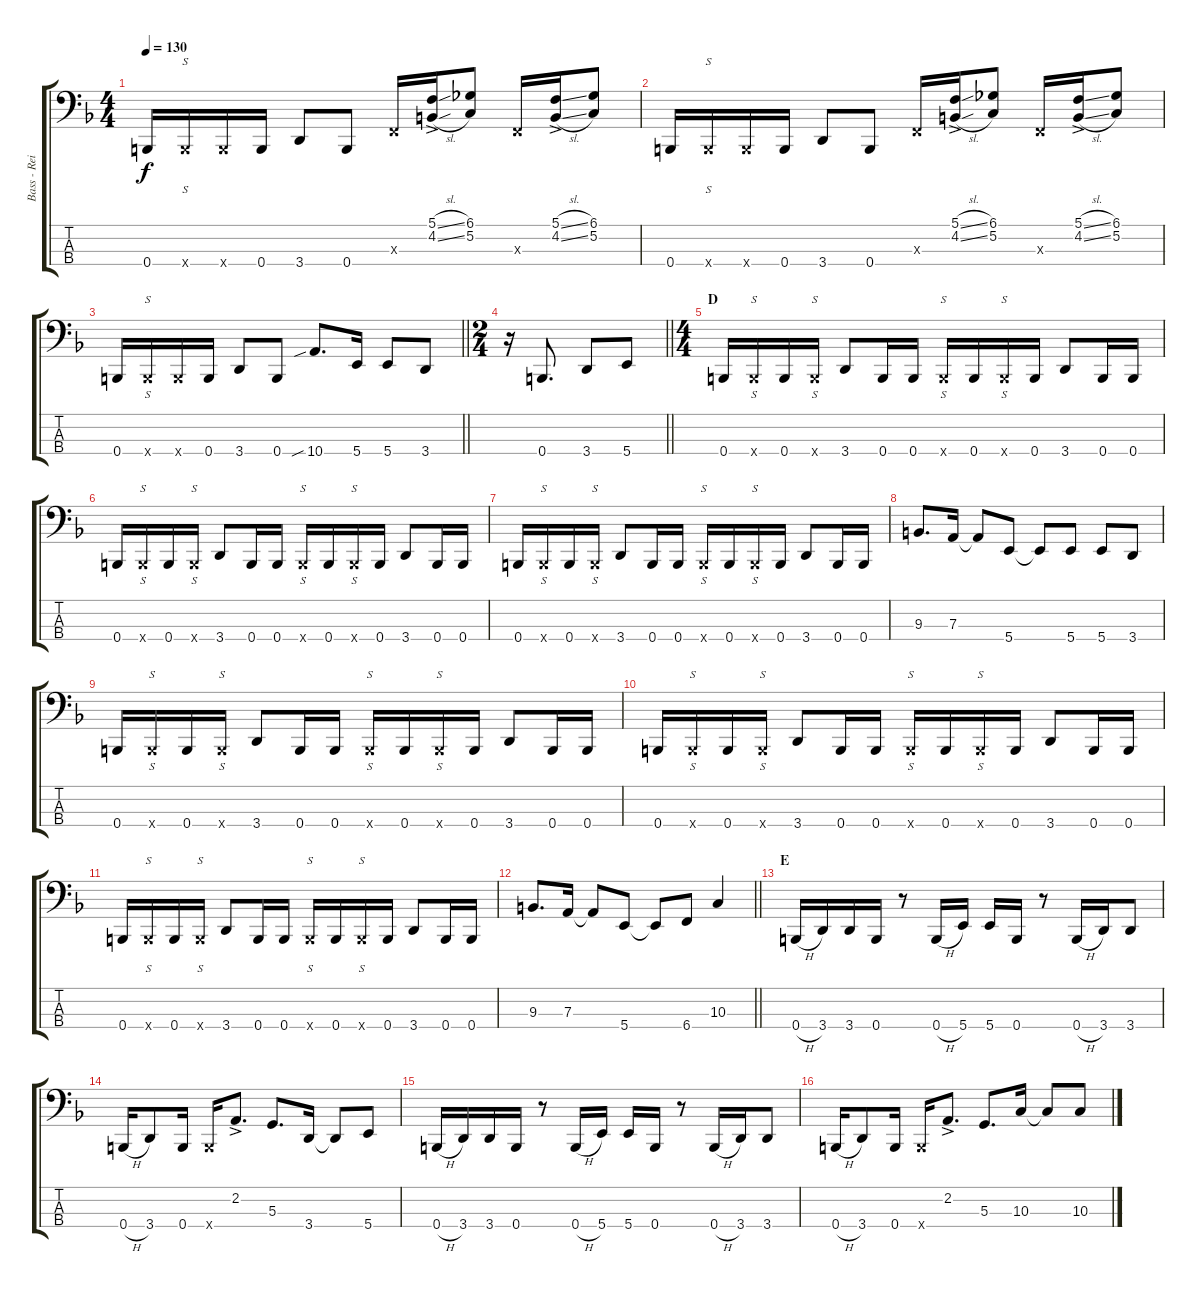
\track ("Bass - Reita" "Bass - Rei") {instrument slapbass2}
\staff {score tabs}
\tuning (C2 G1 D1 B0) {hide}
\ts (4 4)
\tempo 130
\clef f4
\ks f
0.4.16{dy f} 0.4{x}.16{s} 0.4{x}.16 0.4.16 3.4.8 0.4.8 3.3{x}.16 (5.1{sl ac} 4.2{sl ac}).16 (6.1 5.2).8 3.3{x}.16 (5.1{sl ac} 4.2{sl ac}).16 (6.1 5.2).8 |
0.4.16 0.4{x}.16{s} 0.4{x}.16 0.4.16 3.4.8 0.4.8 3.3{x}.16 (5.1{sl ac} 4.2{sl ac}).16 (6.1 5.2).8 3.3{x}.16 (5.1{sl ac} 4.2{sl ac}).16 (6.1 5.2).8 |
\barLineRight lightlight
0.4.16 0.4{x}.16{s} 0.4{x}.16 0.4.16 3.4.8 0.4.8 10.4{sib}.8{d} 5.4.16 5.4.8 3.4.8 |
\ts (2 4)
\barLineRight lightlight
r.16 0.4.8{d} 3.4.8 5.4.8 |
\ts (4 4)
\section ("" "D")
0.4.16 0.4{x}.16{s} 0.4.16 0.4{x}.16{s} 3.4.8 0.4.16 0.4.16 0.4{x}.16{s} 0.4.16 0.4{x}.16{s} 0.4.16 3.4.8 0.4.16 0.4.16 |
0.4.16 0.4{x}.16{s} 0.4.16 0.4{x}.16{s} 3.4.8 0.4.16 0.4.16 0.4{x}.16{s} 0.4.16 0.4{x}.16{s} 0.4.16 3.4.8 0.4.16 0.4.16 |
0.4.16 0.4{x}.16{s} 0.4.16 0.4{x}.16{s} 3.4.8 0.4.16 0.4.16 0.4{x}.16{s} 0.4.16 0.4{x}.16{s} 0.4.16 3.4.8 0.4.16 0.4.16 |
9.3.8{d} 7.3.16 7.3{t}.8 5.4.8 5.4{t}.8 5.4.8 5.4.8 3.4.8 |
0.4.16 0.4{x}.16{s} 0.4.16 0.4{x}.16{s} 3.4.8 0.4.16 0.4.16 0.4{x}.16{s} 0.4.16 0.4{x}.16{s} 0.4.16 3.4.8 0.4.16 0.4.16 |
0.4.16 0.4{x}.16{s} 0.4.16 0.4{x}.16{s} 3.4.8 0.4.16 0.4.16 0.4{x}.16{s} 0.4.16 0.4{x}.16{s} 0.4.16 3.4.8 0.4.16 0.4.16 |
0.4.16 0.4{x}.16{s} 0.4.16 0.4{x}.16{s} 3.4.8 0.4.16 0.4.16 0.4{x}.16{s} 0.4.16 0.4{x}.16{s} 0.4.16 3.4.8 0.4.16 0.4.16 |
\barLineRight lightlight
9.3.8{d} 7.3.16 7.3{t}.8 5.4.8 5.4{t}.8 6.4.8 10.3.4 |
\section ("" "E")
0.4{h}.16 3.4.16 3.4.16 0.4.16 r.8 0.4{h}.16 5.4.16 5.4.16 0.4.16 r.8 0.4{h}.16 3.4.16 3.4.8 |
0.4{h}.16 3.4.8 0.4.16 0.4{x}.16 2.2{ac}.8{d} 5.3.8{d} 3.4.16 3.4{t}.8 5.4.8 |
0.4{h}.16 3.4.16 3.4.16 0.4.16 r.8 0.4{h}.16 5.4.16 5.4.16 0.4.16 r.8 0.4{h}.16 3.4.16 3.4.8 |
0.4{h}.16 3.4.8 0.4.16 0.4{x}.16 2.2{ac}.8{d} 5.3.8{d} 10.3.16 10.3{t}.8 10.3.8
